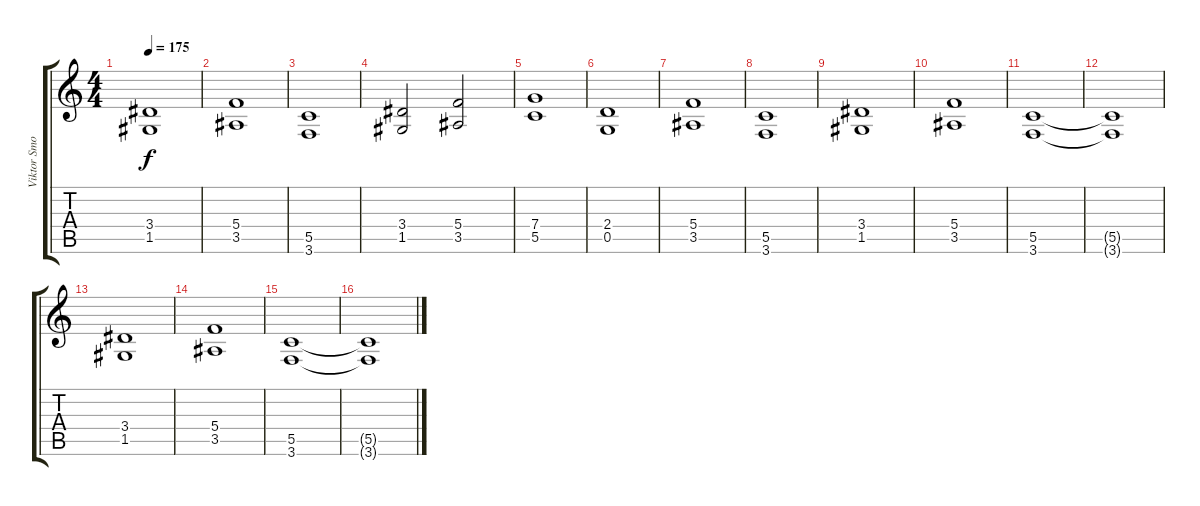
\track ("Viktor Smolski" "Viktor Smo") {instrument distortionguitar}
\staff {score tabs}
\tuning (D4 A3 F3 C3 G2 D2) {hide}
\ts (4 4)
\tempo 175
\clef g2
\ks c
(3.4 1.5).1{dy f} |
(5.4 3.5).1 |
(5.5 3.6).1 |
(3.4 1.5).2 (5.4 3.5).2 |
(7.4 5.5).1 |
(2.4 0.5).1 |
(5.4 3.5).1 |
(5.5 3.6).1 |
(3.4 1.5).1 |
(5.4 3.5).1 |
(5.5 3.6).1 |
(5.5{t} 3.6{t}).1 |
(3.4 1.5).1 |
(5.4 3.5).1 |
(5.5 3.6).1 |
(5.5{t} 3.6{t}).1
